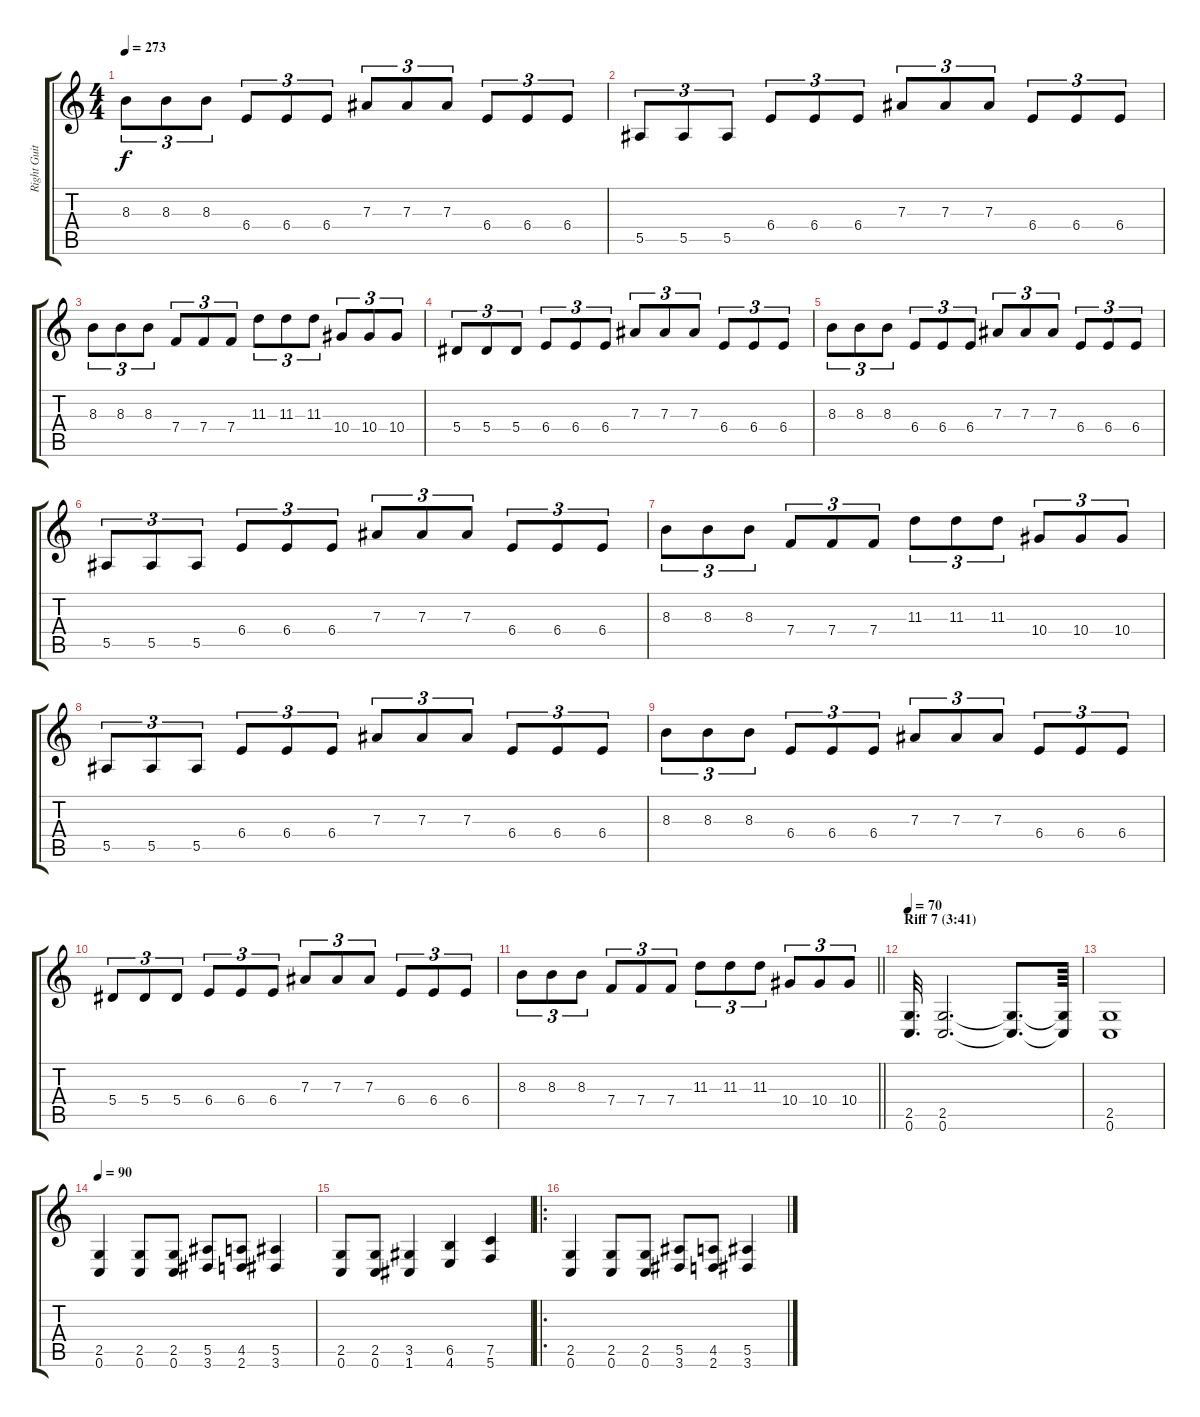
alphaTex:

\track ("Right Guitar" "Right Guit") {instrument distortionguitar}
\staff {score tabs}
\tuning (C4 G3 Eb3 Bb2 F2 C2) {hide}
\ts (4 4)
\tempo 273
\clef g2
\ks c
8.3.8{tu (3 2) dy f} 8.3.8{tu (3 2)} 8.3.8{tu (3 2)} 6.4.8{tu (3 2)} 6.4.8{tu (3 2)} 6.4.8{tu (3 2)} 7.3.8{tu (3 2)} 7.3.8{tu (3 2)} 7.3.8{tu (3 2)} 6.4.8{tu (3 2)} 6.4.8{tu (3 2)} 6.4.8{tu (3 2)} |
5.5.8{tu (3 2)} 5.5.8{tu (3 2)} 5.5.8{tu (3 2)} 6.4.8{tu (3 2)} 6.4.8{tu (3 2)} 6.4.8{tu (3 2)} 7.3.8{tu (3 2)} 7.3.8{tu (3 2)} 7.3.8{tu (3 2)} 6.4.8{tu (3 2)} 6.4.8{tu (3 2)} 6.4.8{tu (3 2)} |
8.3.8{tu (3 2)} 8.3.8{tu (3 2)} 8.3.8{tu (3 2)} 7.4.8{tu (3 2)} 7.4.8{tu (3 2)} 7.4.8{tu (3 2)} 11.3.8{tu (3 2)} 11.3.8{tu (3 2)} 11.3.8{tu (3 2)} 10.4.8{tu (3 2)} 10.4.8{tu (3 2)} 10.4.8{tu (3 2)} |
5.4.8{tu (3 2)} 5.4.8{tu (3 2)} 5.4.8{tu (3 2)} 6.4.8{tu (3 2)} 6.4.8{tu (3 2)} 6.4.8{tu (3 2)} 7.3.8{tu (3 2)} 7.3.8{tu (3 2)} 7.3.8{tu (3 2)} 6.4.8{tu (3 2)} 6.4.8{tu (3 2)} 6.4.8{tu (3 2)} |
8.3.8{tu (3 2)} 8.3.8{tu (3 2)} 8.3.8{tu (3 2)} 6.4.8{tu (3 2)} 6.4.8{tu (3 2)} 6.4.8{tu (3 2)} 7.3.8{tu (3 2)} 7.3.8{tu (3 2)} 7.3.8{tu (3 2)} 6.4.8{tu (3 2)} 6.4.8{tu (3 2)} 6.4.8{tu (3 2)} |
5.5.8{tu (3 2)} 5.5.8{tu (3 2)} 5.5.8{tu (3 2)} 6.4.8{tu (3 2)} 6.4.8{tu (3 2)} 6.4.8{tu (3 2)} 7.3.8{tu (3 2)} 7.3.8{tu (3 2)} 7.3.8{tu (3 2)} 6.4.8{tu (3 2)} 6.4.8{tu (3 2)} 6.4.8{tu (3 2)} |
8.3.8{tu (3 2)} 8.3.8{tu (3 2)} 8.3.8{tu (3 2)} 7.4.8{tu (3 2)} 7.4.8{tu (3 2)} 7.4.8{tu (3 2)} 11.3.8{tu (3 2)} 11.3.8{tu (3 2)} 11.3.8{tu (3 2)} 10.4.8{tu (3 2)} 10.4.8{tu (3 2)} 10.4.8{tu (3 2)} |
5.5.8{tu (3 2)} 5.5.8{tu (3 2)} 5.5.8{tu (3 2)} 6.4.8{tu (3 2)} 6.4.8{tu (3 2)} 6.4.8{tu (3 2)} 7.3.8{tu (3 2)} 7.3.8{tu (3 2)} 7.3.8{tu (3 2)} 6.4.8{tu (3 2)} 6.4.8{tu (3 2)} 6.4.8{tu (3 2)} |
8.3.8{tu (3 2)} 8.3.8{tu (3 2)} 8.3.8{tu (3 2)} 6.4.8{tu (3 2)} 6.4.8{tu (3 2)} 6.4.8{tu (3 2)} 7.3.8{tu (3 2)} 7.3.8{tu (3 2)} 7.3.8{tu (3 2)} 6.4.8{tu (3 2)} 6.4.8{tu (3 2)} 6.4.8{tu (3 2)} |
5.4.8{tu (3 2)} 5.4.8{tu (3 2)} 5.4.8{tu (3 2)} 6.4.8{tu (3 2)} 6.4.8{tu (3 2)} 6.4.8{tu (3 2)} 7.3.8{tu (3 2)} 7.3.8{tu (3 2)} 7.3.8{tu (3 2)} 6.4.8{tu (3 2)} 6.4.8{tu (3 2)} 6.4.8{tu (3 2)} |
\barLineRight lightlight
8.3.8{tu (3 2)} 8.3.8{tu (3 2)} 8.3.8{tu (3 2)} 7.4.8{tu (3 2)} 7.4.8{tu (3 2)} 7.4.8{tu (3 2)} 11.3.8{tu (3 2)} 11.3.8{tu (3 2)} 11.3.8{tu (3 2)} 10.4.8{tu (3 2)} 10.4.8{tu (3 2)} 10.4.8{tu (3 2)} |
\section ("" "Riff 7 (3:41)")
\tempo 70
(2.5 0.6).32{d} (2.5 0.6).2{d} (2.5{t} 0.6{t}).8{d} (2.5{t} 0.6{t}).64 |
(2.5 0.6).1 |
\tempo 90
(2.5 0.6).4 (2.5 0.6).8 (2.5 0.6).8 (5.5 3.6).8 (4.5 2.6).8 (5.5 3.6).4 |
(2.5 0.6).8 (2.5 0.6).8 (3.5 1.6).4 (6.5 4.6).4 (7.5 5.6).4 |
\ro
(2.5 0.6).4 (2.5 0.6).8 (2.5 0.6).8 (5.5 3.6).8 (4.5 2.6).8 (5.5 3.6).4
